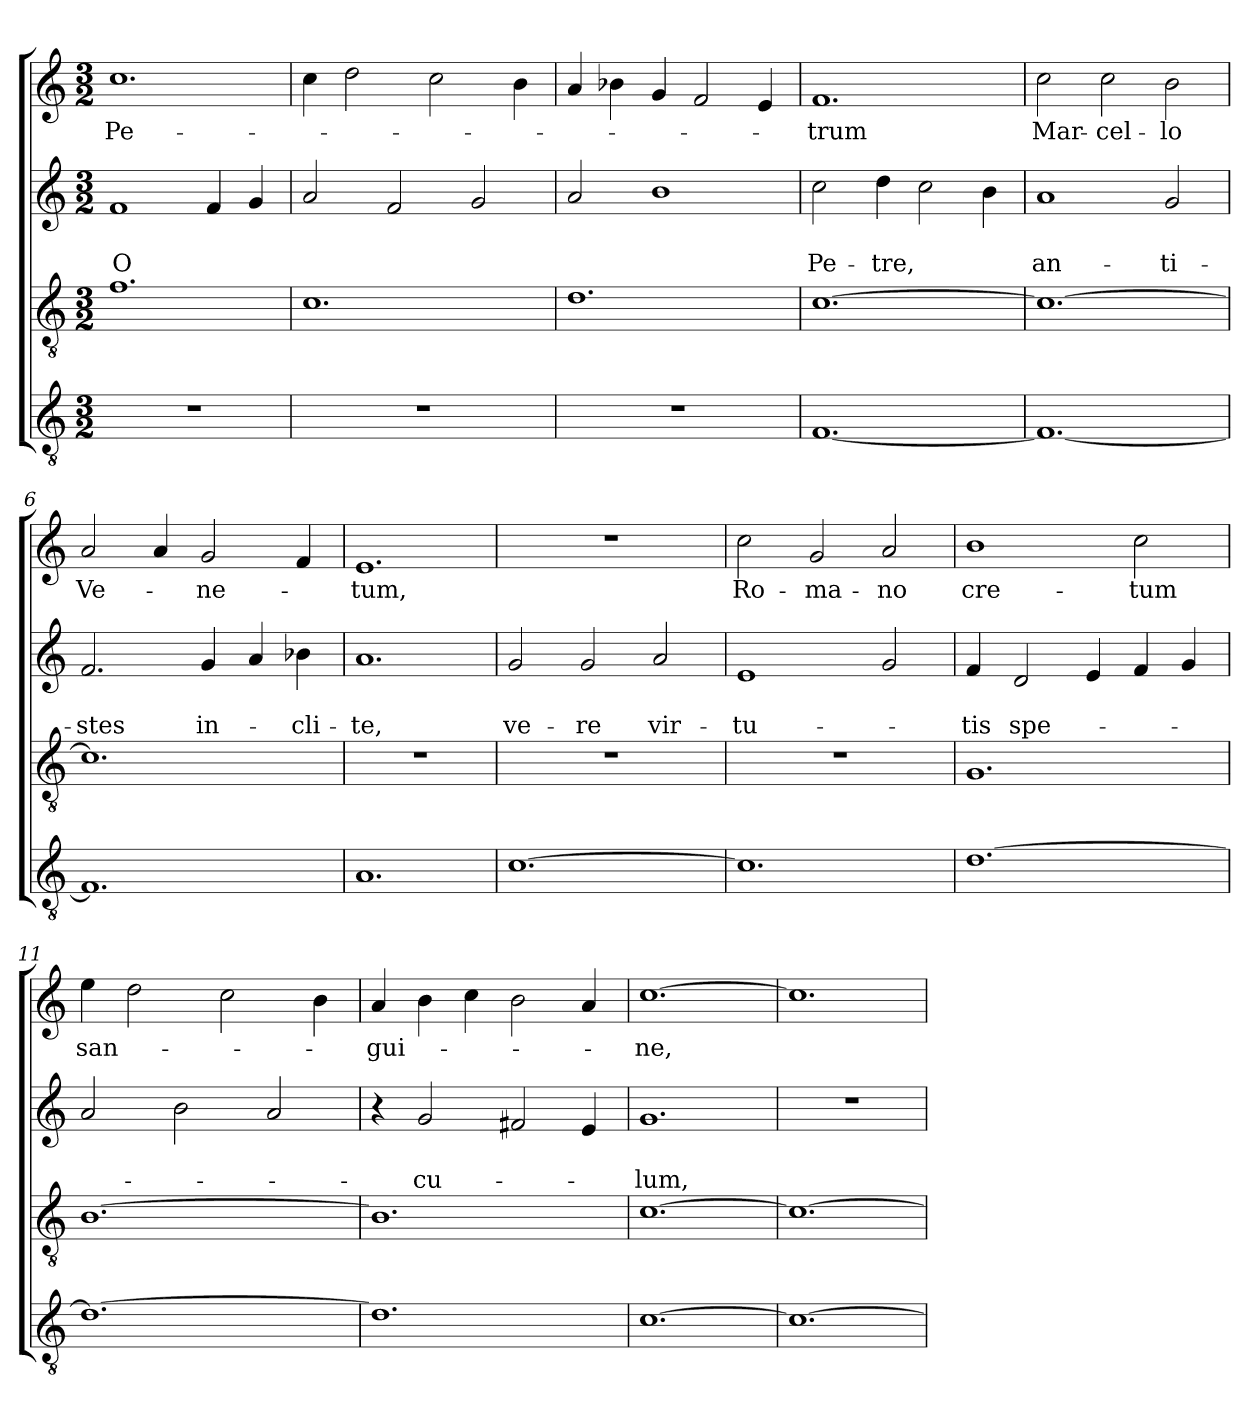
**kern	**kern	**kern	**text	**text	**kern	**text
*part4	*part3	*part2	*part2	*part2	*part1	*part1
*staff4	*staff3	*staff2	*staff2	*staff2	*staff1	*staff1
*clefGv2	*clefGv2	*clefG2	*	*	*clefG2	*
*k[]	*k[]	*k[]	*	*	*k[]	*
*C:	*C:	*C:	*	*	*C:	*
*M3/2	*M3/2	*M3/2	*	*	*M3/2	*
=1	=1	=1	=1	=1	=1	=1
1.r	1.f	1f	.	O	1.cc	Pe-
.	.	4f/	.	.	.	.
.	.	4g/	.	.	.	.
=2	=2	=2	=2	=2	=2	=2
1.r	1.c	2a/	.	.	4cc\	.
.	.	.	.	.	2dd\	.
.	.	2f/	.	.	.	.
.	.	.	.	.	2cc\	.
.	.	2g/	.	.	.	.
.	.	.	.	.	4b\	.
=3	=3	=3	=3	=3	=3	=3
1.r	1.d	2a/	.	.	4a/	.
.	.	.	.	.	4b-\	.
.	.	1b	.	.	4g/	.
.	.	.	.	.	2f/	.
.	.	.	.	.	4e/	.
=4	=4	=4	=4	=4	=4	=4
[1.F	[1.c	2cc\	.	Pe-	1.f	-trum
.	.	4dd\	.	-tre,	.	.
.	.	2cc\	.	.	.	.
.	.	4b\	.	.	.	.
=5	=5	=5	=5	=5	=5	=5
1.F_	1.c_	1a	.	an-	2cc\	Mar-
.	.	.	.	.	2cc\	-cel-
.	.	2g/	.	-ti-	2b\	-lo
=6	=6	=6	=6	=6	=6	=6
1.F]	1.c]	2.f/	.	-stes	2a/	Ve-
.	.	.	.	.	4a/	.
.	.	4g/	.	in-	2g/	-ne-
.	.	4a/	.	.	.	.
.	.	4b-\	.	-cli-	4f/	.
!!LO:LB:g=z
=7	=7	=7	=7	=7	=7	=7
1.A	1.r	1.a	.	-te,	1.e	-tum,
=8	=8	=8	=8	=8	=8	=8
[1.c	1.r	2g/	.	ve-	1.r	.
.	.	2g/	.	-re	.	.
.	.	2a/	.	vir-	.	.
=9	=9	=9	=9	=9	=9	=9
1.c]	1.r	1e	.	-tu-	2cc\	Ro-
.	.	.	.	.	2g/	-ma-
.	.	2g/	.	.	2a/	-no
=10	=10	=10	=10	=10	=10	=10
[1.d	1.G	4f/	.	-tis	1b	cre-
.	.	2d/	.	spe-	.	.
.	.	4e/	.	.	.	.
.	.	4f/	.	.	2cc\	-tum
.	.	4g/	.	.	.	.
=11	=11	=11	=11	=11	=11	=11
1.d_	[1.B	2a/	.	.	4ee\	san-
.	.	.	.	.	2dd\	.
.	.	2b\	.	.	.	.
.	.	.	.	.	2cc\	.
.	.	2a/	.	.	.	.
.	.	.	.	.	4b\	.
=12	=12	=12	=12	=12	=12	=12
1.d]	1.B]	4r	.	.	4a/	-gui-
.	.	2g/	.	-cu-	4b\	.
.	.	.	.	.	4cc\	.
.	.	2f#/	.	.	2b\	.
.	.	4e/	.	.	4a/	.
!!LO:LB:g=z
=13	=13	=13	=13	=13	=13	=13
[1.c	[1.c	1.g	.	-lum,	[1.cc	-ne,
=14	=14	=14	=14	=14	=14	=14
1.c_	1.c_	1.r	.	.	1.cc]	.
=	=	=	=	=	=	=
*-	*-	*-	*-	*-	*-	*-
